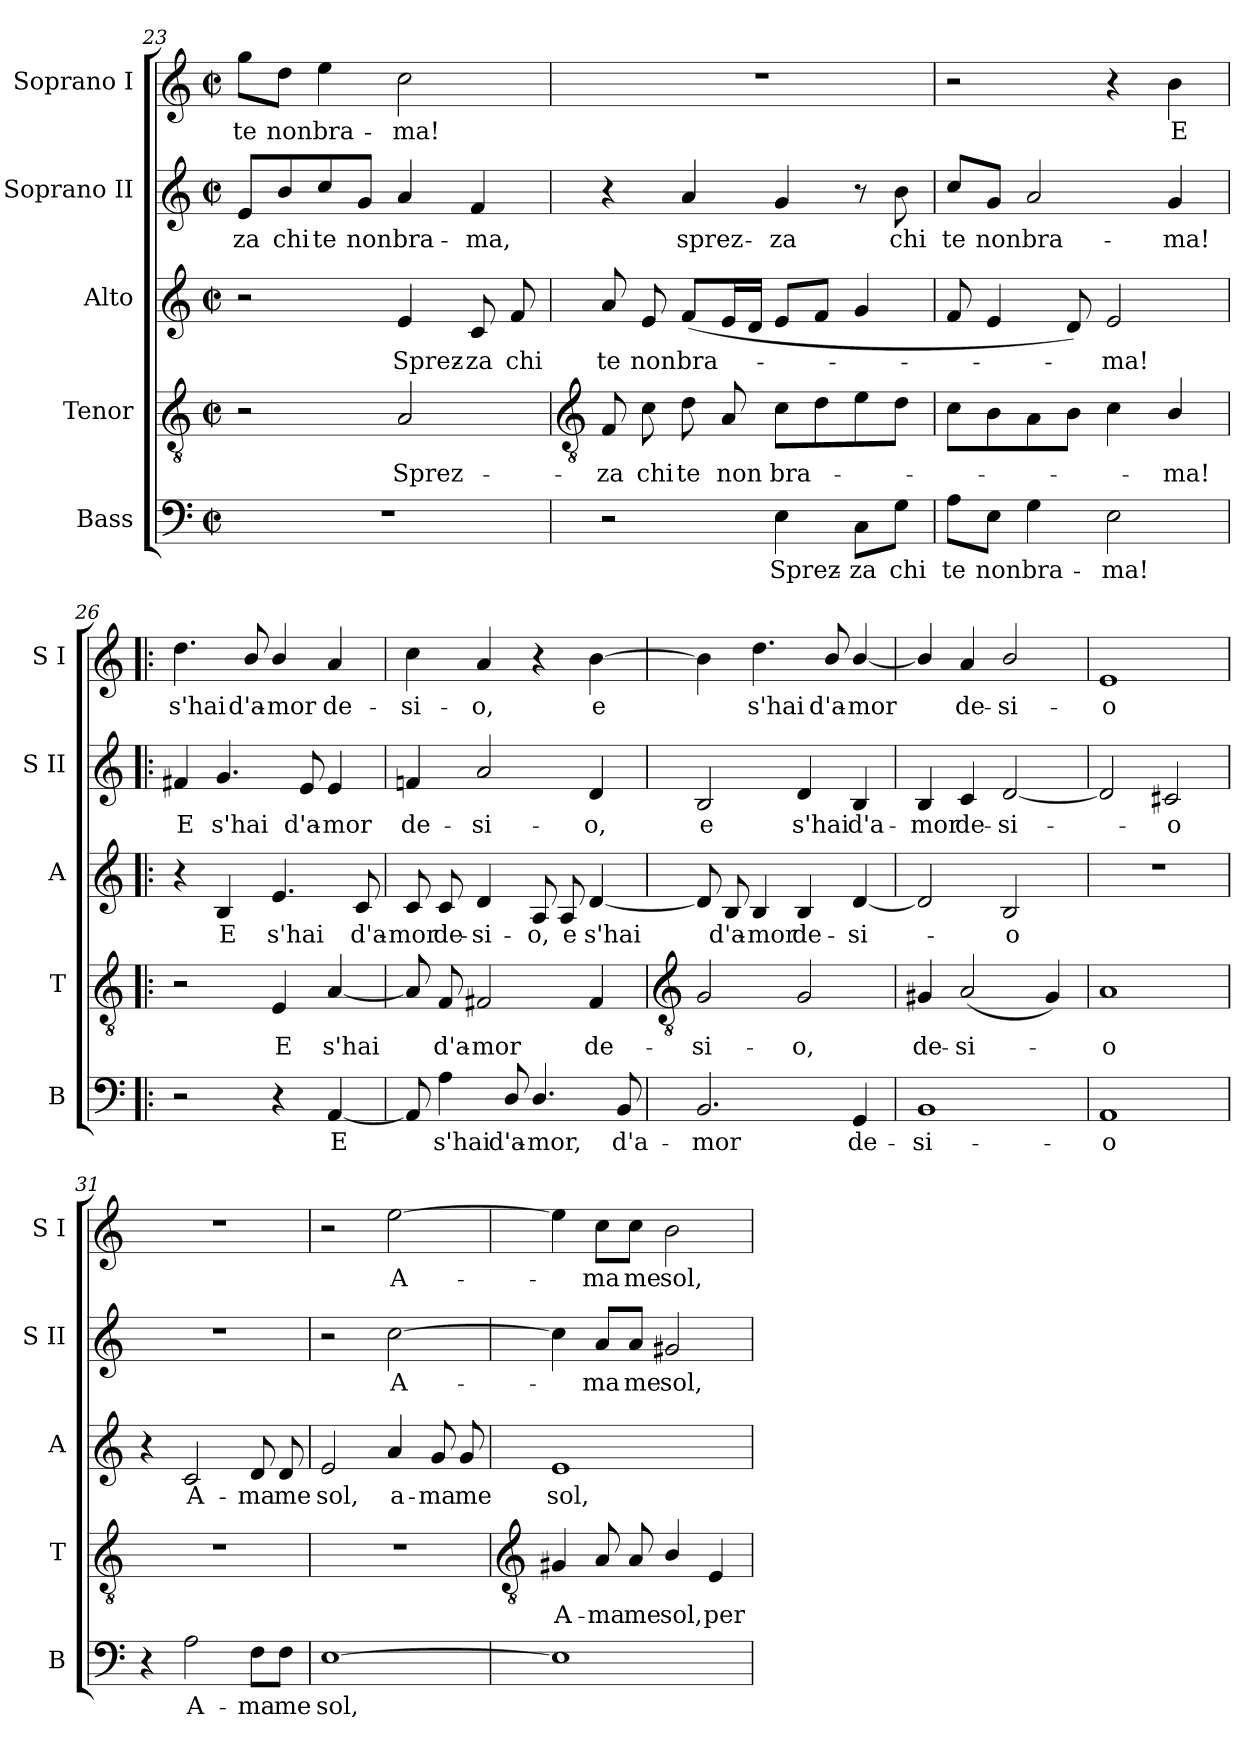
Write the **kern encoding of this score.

**kern	**text	**kern	**text	**kern	**text	**kern	**text	**kern	**text
*part5	*part5	*part4	*part4	*part3	*part3	*part2	*part2	*part1	*part1
*staff5	*staff5	*staff4	*staff4	*staff3	*staff3	*staff2	*staff2	*staff1	*staff1
*I"Bass	*	*I"Tenor	*	*I"Alto	*	*I"Soprano II	*	*I"Soprano I	*
*I'B	*	*I'T	*	*I'A	*	*I'S II	*	*I'S I	*
*clefF4	*	*clefGv2	*	*clefG2	*	*clefG2	*	*clefG2	*
*k[]	*	*k[]	*	*k[]	*	*k[]	*	*k[]	*
*C:	*	*C:	*	*C:	*	*C:	*	*C:	*
*M2/2	*	*M2/2	*	*M2/2	*	*M2/2	*	*M2/2	*
*met(c|)	*	*met(c|)	*	*met(c|)	*	*met(c|)	*	*met(c|)	*
=23	=23	=23	=23	=23	=23	=23	=23	=23	=23
!	!	!	!	!	!	!	!LO:LY:b	!	!LO:LY:b
1r	.	2r	.	2r	.	8e/L	-za	8gg\L	te
!	!	!	!	!	!	!	!LO:LY:b	!	!LO:LY:b
.	.	.	.	.	.	8b/	chi	8dd\J	non
!	!	!	!	!	!	!	!LO:LY:b	!	!LO:LY:b
.	.	.	.	.	.	8cc/	te	4ee	bra-
!	!	!	!	!	!	!	!LO:LY:b	!	!
.	.	.	.	.	.	8g/J	non	.	.
!	!	!	!LO:LY:b	!	!LO:LY:b	!	!LO:LY:b	!	!LO:LY:b
.	.	2A	Sprez-	4e	Sprez-	4a	bra-	2cc	-ma!
!	!	!	!	!	!LO:LY:b	!	!LO:LY:b	!	!
.	.	.	.	8c	-za	4f	-ma,	.	.
!	!	!	!	!	!LO:LY:b	!	!	!	!
.	.	.	.	8f	chi	.	.	.	.
!!LO:LB:g=z
=24	=24	=24	=24	=24	=24	=24	=24	=24	=24
*	*	*clefGv2	*	*	*	*	*	*	*
!	!	!	!LO:LY:b	!	!LO:LY:b	!	!	!	!
2r	.	8F	-za	8a	te	4r	.	1r	.
!	!	!	!LO:LY:b	!	!LO:LY:b	!	!	!	!
.	.	8c	chi	8e	non	.	.	.	.
!	!	!	!LO:LY:b	!	!LO:LY:b	!	!LO:LY:b	!	!
.	.	8d	te	(<8fL	bra-	4a	sprez-	.	.
!	!	!	!LO:LY:b	!	!	!	!	!	!
.	.	8A	non	16eL	.	.	.	.	.
.	.	.	.	16dJJ	.	.	.	.	.
!	!LO:LY:b	!	!LO:LY:b	!	!	!	!LO:LY:b	!	!
4E	Sprez-	8cL	bra-	8eL	.	4g	-za	.	.
.	.	8d	.	8fJ	.	.	.	.	.
!	!LO:LY:b	!	!	!	!	!	!	!	!
8C\L	-za	8e	.	4g	.	8r	.	.	.
!	!LO:LY:b	!	!	!	!	!	!LO:LY:b	!	!
8G\J	chi	8dJ	.	.	.	8b	chi	.	.
=25	=25	=25	=25	=25	=25	=25	=25	=25	=25
!	!LO:LY:b	!	!	!	!	!	!LO:LY:b	!	!
8A\L	te	8cL	.	8f	.	8cc/L	te	2r	.
!	!LO:LY:b	!	!	!	!	!	!LO:LY:b	!	!
8E\J	non	8B	.	4e	.	8g/J	non	.	.
!	!LO:LY:b	!	!	!	!	!	!LO:LY:b	!	!
4G	bra-	8A	.	.	.	2a	bra-	.	.
.	.	8BJ	.	8d)	.	.	.	.	.
!	!LO:LY:b	!	!	!	!LO:LY:b	!	!	!	!
2E	-ma!	4c	.	2e	ma!	.	.	4r	.
!	!	!	!LO:LY:b	!	!	!	!LO:LY:b	!	!LO:LY:b
.	.	4B/	ma!	.	.	4g	-ma!	4b	E
=26!|:	=26!|:	=26!|:	=26!|:	=26!|:	=26!|:	=26!|:	=26!|:	=26!|:	=26!|:
!	!	!	!	!	!	!	!LO:LY:b	!	!LO:LY:b
2r	.	2r	.	4r	.	4f#X	E	4.dd	s'hai
!	!	!	!	!	!LO:LY:b	!	!LO:LY:b	!	!
.	.	.	.	4B	E	4.g	s'hai	.	.
!	!	!	!	!	!	!	!	!	!LO:LY:b
.	.	.	.	.	.	.	.	8b/	d'a-
!	!	!	!LO:LY:b	!	!LO:LY:b	!	!	!	!LO:LY:b
4r	.	4E	E	4.e	s'hai	.	.	4b/	-mor
!	!	!	!	!	!	!	!LO:LY:b	!	!
.	.	.	.	.	.	8e	d'a-	.	.
!	!LO:LY:b	!	!LO:LY:b	!	!	!	!LO:LY:b	!	!LO:LY:b
[4AA	E	[4A	s'hai	.	.	4e	-mor	4a	de-
!	!	!	!	!	!LO:LY:b	!	!	!	!
.	.	.	.	8c	d'a-	.	.	.	.
=27	=27	=27	=27	=27	=27	=27	=27	=27	=27
!	!	!	!	!	!LO:LY:b	!	!LO:LY:b	!	!LO:LY:b
8AA]	.	8A]	.	8c	-mor	4fn	de-	4cc	-si-
!	!LO:LY:b	!	!LO:LY:b	!	!LO:LY:b	!	!	!	!
4A	s'hai	8F	d'a-	8c	de-	.	.	.	.
!	!	!	!LO:LY:b	!	!LO:LY:b	!	!LO:LY:b	!	!LO:LY:b
.	.	2F#X	-mor	4d	-si-	2a	-si-	4a	-o,
!	!LO:LY:b	!	!	!	!	!	!	!	!
8D/	d'a-	.	.	.	.	.	.	.	.
!	!LO:LY:b	!	!	!	!LO:LY:b	!	!	!	!
4.D/	-mor,	.	.	8A	-o,	.	.	4r	.
!	!	!	!	!	!LO:LY:b	!	!	!	!
.	.	.	.	8A	e	.	.	.	.
!	!	!	!LO:LY:b	!	!LO:LY:b	!	!LO:LY:b	!	!LO:LY:b
.	.	4F#	de-	[4d	s'hai	4d	-o,	[4b	e
!	!LO:LY:b	!	!	!	!	!	!	!	!
8BB	d'a-	.	.	.	.	.	.	.	.
!!LO:LB:g=z
=28	=28	=28	=28	=28	=28	=28	=28	=28	=28
*	*	*clefGv2	*	*	*	*	*	*	*
!	!LO:LY:b	!	!LO:LY:b	!	!	!	!LO:LY:b	!	!
2.BB	-mor	2G	-si-	8d]	.	2B	e	4b]	.
!	!	!	!	!	!LO:LY:b	!	!	!	!
.	.	.	.	8B	d'a-	.	.	.	.
!	!	!	!	!	!LO:LY:b	!	!	!	!LO:LY:b
.	.	.	.	4B	-mor	.	.	4.dd	s'hai
!	!	!	!LO:LY:b	!	!LO:LY:b	!	!LO:LY:b	!	!
.	.	2G	-o,	4B	de-	4d	s'hai	.	.
!	!	!	!	!	!	!	!	!	!LO:LY:b
.	.	.	.	.	.	.	.	8b/	d'a-
!	!LO:LY:b	!	!	!	!LO:LY:b	!	!LO:LY:b	!	!LO:LY:b
4GG	de-	.	.	[4d	-si-	4B	d'a-	[4b/	-mor
=29	=29	=29	=29	=29	=29	=29	=29	=29	=29
!	!LO:LY:b	!	!LO:LY:b	!	!	!	!LO:LY:b	!	!
1BB	-si-	4G#X	de-	2d]	.	4B	-mor	4b/]	.
!	!	!	!LO:LY:b	!	!	!	!LO:LY:b	!	!LO:LY:b
.	.	(<2A	-si-	.	.	4c	de-	4a	de-
!	!	!	!	!	!LO:LY:b	!	!LO:LY:b	!	!LO:LY:b
.	.	.	.	2B	o	[2d	-si-	2b/	-si-
.	.	4G#)	.	.	.	.	.	.	.
=30	=30	=30	=30	=30	=30	=30	=30	=30	=30
!	!LO:LY:b	!	!LO:LY:b	!	!	!	!	!	!LO:LY:b
1AA	-o	1A	o	1r	.	2d]	.	1e	-o
!	!	!	!	!	!	!	!LO:LY:b	!	!
.	.	.	.	.	.	2c#X	o	.	.
=31	=31	=31	=31	=31	=31	=31	=31	=31	=31
4r	.	1r	.	4r	.	1r	.	1r	.
!	!LO:LY:b	!	!	!	!LO:LY:b	!	!	!	!
2A	A-	.	.	2c	A-	.	.	.	.
!	!LO:LY:b	!	!	!	!LO:LY:b	!	!	!	!
8F\L	-ma	.	.	8d	-ma	.	.	.	.
!	!LO:LY:b	!	!	!	!LO:LY:b	!	!	!	!
8F\J	me	.	.	8d	me	.	.	.	.
=32	=32	=32	=32	=32	=32	=32	=32	=32	=32
!	!LO:LY:b	!	!	!	!LO:LY:b	!	!	!	!
[1E	sol,	1r	.	2e	sol,	2r	.	2r	.
!	!	!	!	!	!LO:LY:b	!	!LO:LY:b	!	!LO:LY:b
.	.	.	.	4a	a-	[2cc	A-	[2ee	A-
!	!	!	!	!	!LO:LY:b	!	!	!	!
.	.	.	.	8g	-ma	.	.	.	.
!	!	!	!	!	!LO:LY:b	!	!	!	!
.	.	.	.	8g	me	.	.	.	.
!!LO:LB:g=z
=33	=33	=33	=33	=33	=33	=33	=33	=33	=33
*	*	*clefGv2	*	*	*	*	*	*	*
!	!	!	!LO:LY:b	!	!LO:LY:b	!	!	!	!
1E]	.	4G#X	A-	1e	sol,	4cc]	.	4ee]	.
!	!	!	!LO:LY:b	!	!	!	!LO:LY:b	!	!LO:LY:b
.	.	8A	-ma	.	.	8a/L	ma	8cc\L	ma
!	!	!	!LO:LY:b	!	!	!	!LO:LY:b	!	!LO:LY:b
.	.	8A	me	.	.	8a/J	me	8cc\J	me
!	!	!	!LO:LY:b	!	!	!	!LO:LY:b	!	!LO:LY:b
.	.	4B/	sol,	.	.	2g#X	sol,	2b	sol,
!	!	!	!LO:LY:b	!	!	!	!	!	!
.	.	4E	per-	.	.	.	.	.	.
=	=	=	=	=	=	=	=	=	=
*-	*-	*-	*-	*-	*-	*-	*-	*-	*-
